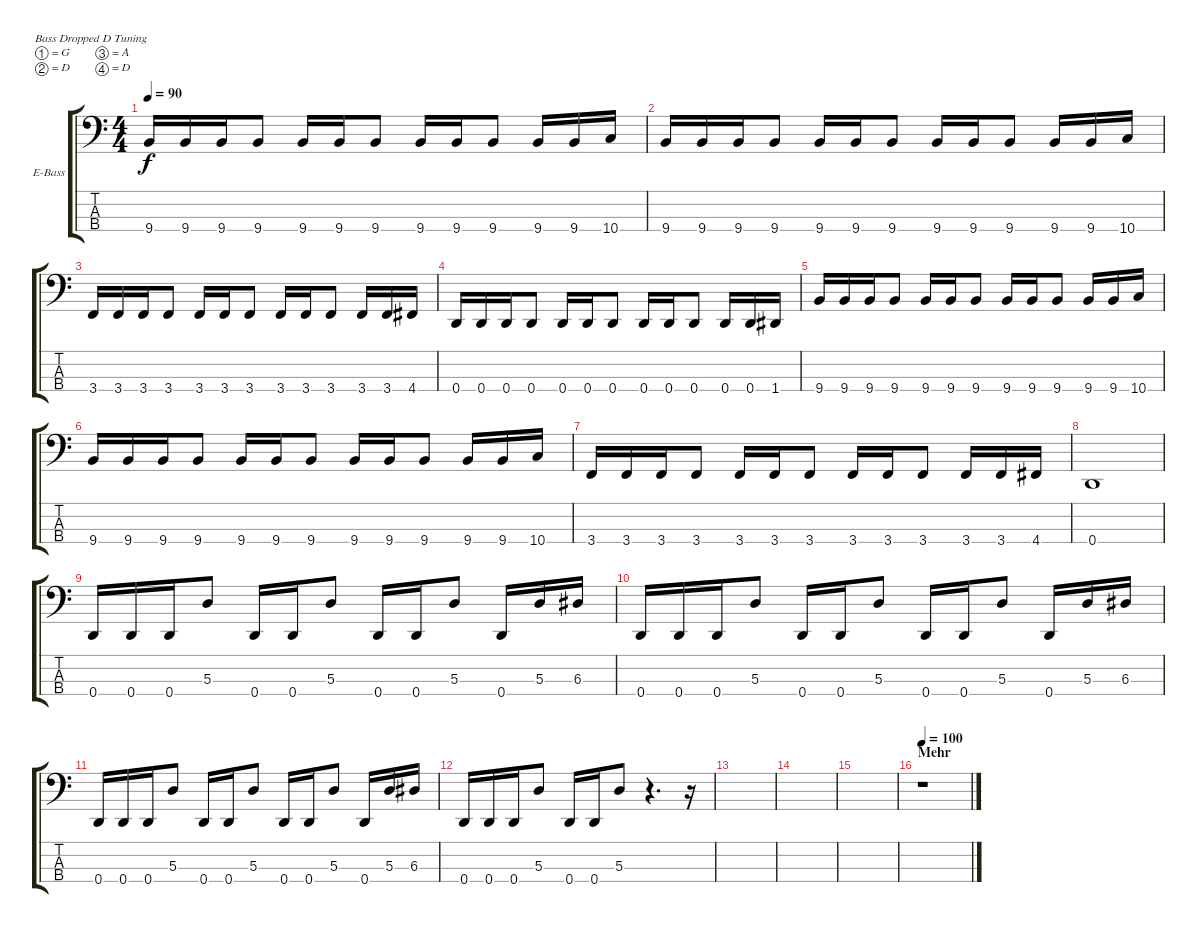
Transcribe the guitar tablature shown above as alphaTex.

\bracketExtendMode groupsimilarinstruments
\firstSystemTrackNameOrientation horizontal
\otherSystemsTrackNameOrientation horizontal
\track ("Bass guitar (Oliver)" "E-Bass") {instrument electricbassfinger}
\staff {score tabs}
\tuning (G2 D2 A1 D1)
\ts (4 4)
\tempo 90
\clef f4
\ks c
9.4.16{dy f} 9.4.16 9.4.16 9.4.8 9.4.16 9.4.16 9.4.8 9.4.16 9.4.16 9.4.8 9.4.16 9.4.16 10.4.16 |
9.4.16 9.4.16 9.4.16 9.4.8 9.4.16 9.4.16 9.4.8 9.4.16 9.4.16 9.4.8 9.4.16 9.4.16 10.4.16 |
3.4.16 3.4.16 3.4.16 3.4.8 3.4.16 3.4.16 3.4.8 3.4.16 3.4.16 3.4.8 3.4.16 3.4.16 4.4.16 |
0.4.16 0.4.16 0.4.16 0.4.8 0.4.16 0.4.16 0.4.8 0.4.16 0.4.16 0.4.8 0.4.16 0.4.16 1.4.16 |
9.4.16 9.4.16 9.4.16 9.4.8 9.4.16 9.4.16 9.4.8 9.4.16 9.4.16 9.4.8 9.4.16 9.4.16 10.4.16 |
9.4.16 9.4.16 9.4.16 9.4.8 9.4.16 9.4.16 9.4.8 9.4.16 9.4.16 9.4.8 9.4.16 9.4.16 10.4.16 |
3.4.16 3.4.16 3.4.16 3.4.8 3.4.16 3.4.16 3.4.8 3.4.16 3.4.16 3.4.8 3.4.16 3.4.16 4.4.16 |
0.4.1 |
0.4.16 0.4.16 0.4.16 5.3.8 0.4.16 0.4.16 5.3.8 0.4.16 0.4.16 5.3.8 0.4.16 5.3.16 6.3.16 |
0.4.16 0.4.16 0.4.16 5.3.8 0.4.16 0.4.16 5.3.8 0.4.16 0.4.16 5.3.8 0.4.16 5.3.16 6.3.16 |
0.4.16 0.4.16 0.4.16 5.3.8 0.4.16 0.4.16 5.3.8 0.4.16 0.4.16 5.3.8 0.4.16 5.3.16 6.3.16 |
0.4.16 0.4.16 0.4.16 5.3.8 0.4.16 0.4.16 5.3.8 r.4{d} r.16 |
|
|
|
\section ("" "Mehr")
\tempo 100
r.1
